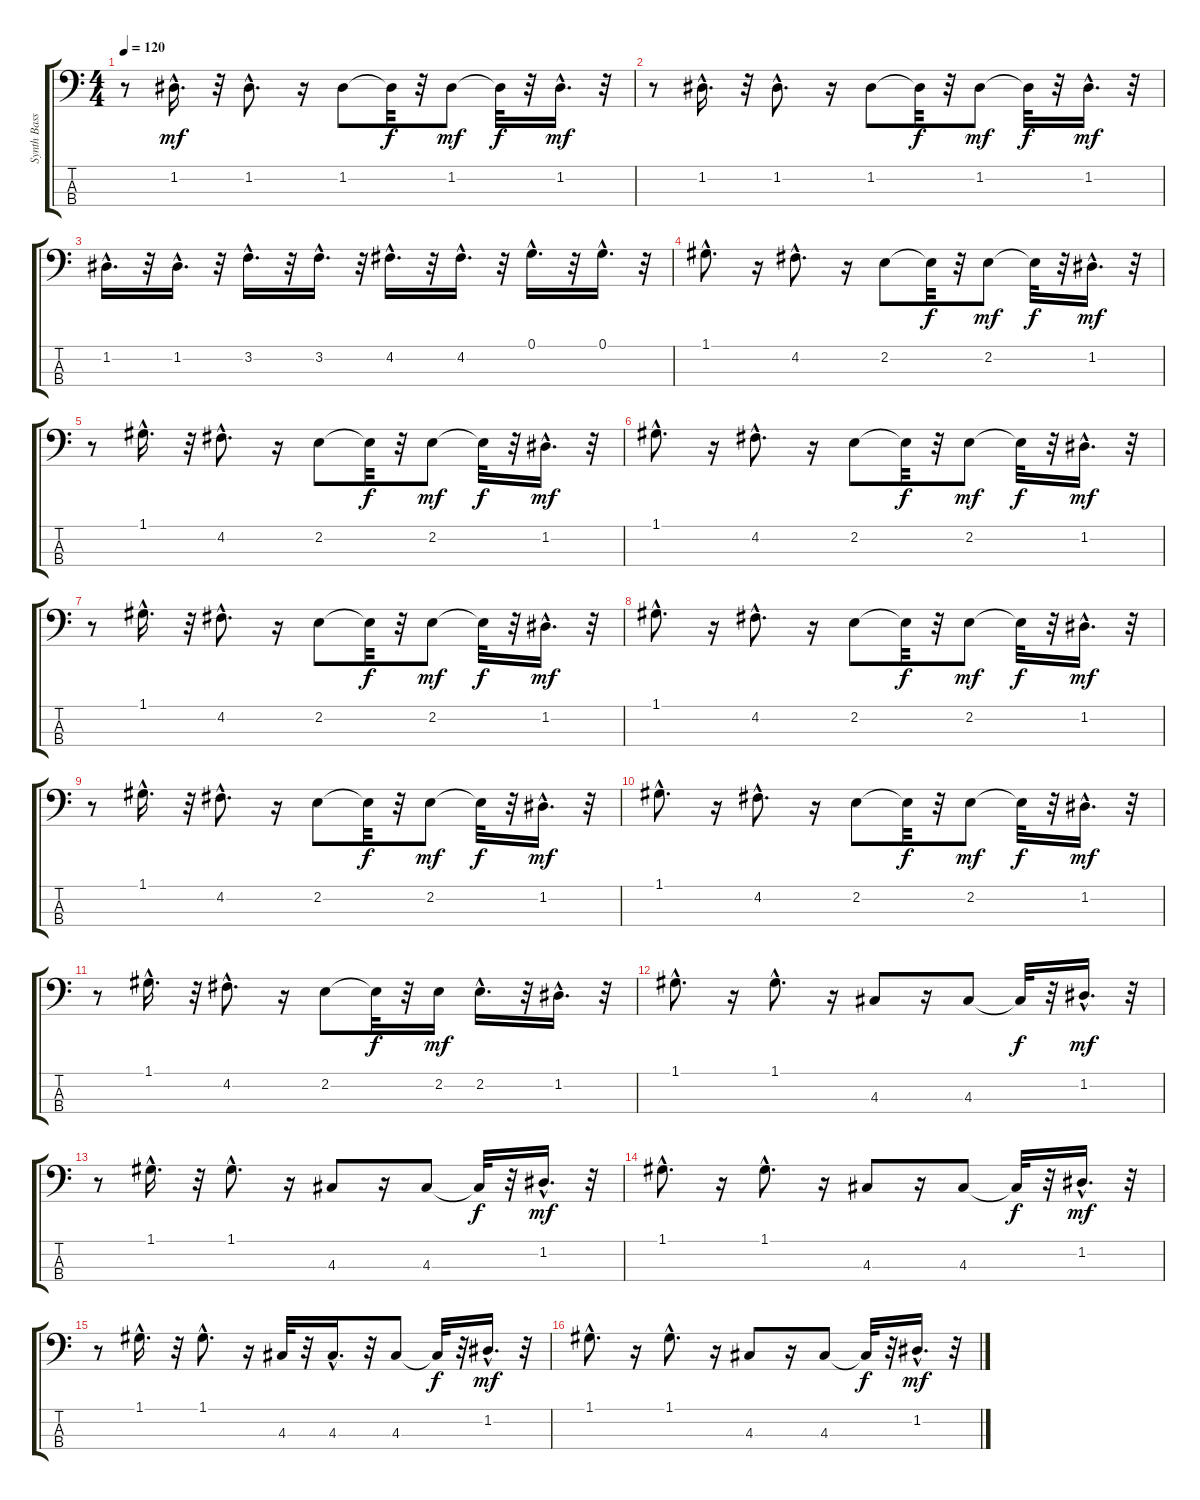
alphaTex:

\track ("Synth Bass 2" "Synth Bass") {instrument synthbass2}
\staff {score tabs}
\tuning (G2 D2 A1 E1) {hide}
\ts (4 4)
\tempo 120
\clef f4
\ks c
r.8{dy mf} 1.2{hac}.16{d} r.32 1.2{hac}.8{d} r.16 1.2.8 1.2{t}.32{dy f} r.32 1.2.8{dy mf} 1.2{t}.32{dy f} r.32 1.2{hac}.16{d dy mf} r.32 |
r.8 1.2{hac}.16{d} r.32 1.2{hac}.8{d} r.16 1.2.8 1.2{t}.32{dy f} r.32 1.2.8{dy mf} 1.2{t}.32{dy f} r.32 1.2{hac}.16{d dy mf} r.32 |
1.2{hac}.16{d} r.32 1.2{hac}.16{d} r.32 3.2{hac}.16{d} r.32 3.2{hac}.16{d} r.32 4.2{hac}.16{d} r.32 4.2{hac}.16{d} r.32 0.1{hac}.16{d} r.32 0.1{hac}.16{d} r.32 |
1.1{hac}.8{d} r.16 4.2{hac}.8{d} r.16 2.2.8 2.2{t}.32{dy f} r.32 2.2.8{dy mf} 2.2{t}.32{dy f} r.32 1.2{hac}.16{d dy mf} r.32 |
r.8 1.1{hac}.16{d} r.32 4.2{hac}.8{d} r.16 2.2.8 2.2{t}.32{dy f} r.32 2.2.8{dy mf} 2.2{t}.32{dy f} r.32 1.2{hac}.16{d dy mf} r.32 |
1.1{hac}.8{d} r.16 4.2{hac}.8{d} r.16 2.2.8 2.2{t}.32{dy f} r.32 2.2.8{dy mf} 2.2{t}.32{dy f} r.32 1.2{hac}.16{d dy mf} r.32 |
r.8 1.1{hac}.16{d} r.32 4.2{hac}.8{d} r.16 2.2.8 2.2{t}.32{dy f} r.32 2.2.8{dy mf} 2.2{t}.32{dy f} r.32 1.2{hac}.16{d dy mf} r.32 |
1.1{hac}.8{d} r.16 4.2{hac}.8{d} r.16 2.2.8 2.2{t}.32{dy f} r.32 2.2.8{dy mf} 2.2{t}.32{dy f} r.32 1.2{hac}.16{d dy mf} r.32 |
r.8 1.1{hac}.16{d} r.32 4.2{hac}.8{d} r.16 2.2.8 2.2{t}.32{dy f} r.32 2.2.8{dy mf} 2.2{t}.32{dy f} r.32 1.2{hac}.16{d dy mf} r.32 |
1.1{hac}.8{d} r.16 4.2{hac}.8{d} r.16 2.2.8 2.2{t}.32{dy f} r.32 2.2.8{dy mf} 2.2{t}.32{dy f} r.32 1.2{hac}.16{d dy mf} r.32 |
r.8 1.1{hac}.16{d} r.32 4.2{hac}.8{d} r.16 2.2.8 2.2{t}.32{dy f} r.32 2.2.16{dy mf} 2.2{hac}.16{d} r.32 1.2{hac}.16{d} r.32 |
1.1{hac}.8{d} r.16 1.1{hac}.8{d} r.16 4.3.8 r.16 4.3.8 4.3{t}.32{dy f} r.32 1.2{hac}.16{d dy mf} r.32 |
r.8 1.1{hac}.16{d} r.32 1.1{hac}.8{d} r.16 4.3.8 r.16 4.3.8 4.3{t}.32{dy f} r.32 1.2{hac}.16{d dy mf} r.32 |
1.1{hac}.8{d} r.16 1.1{hac}.8{d} r.16 4.3.8 r.16 4.3.8 4.3{t}.32{dy f} r.32 1.2{hac}.16{d dy mf} r.32 |
r.8 1.1{hac}.16{d} r.32 1.1{hac}.8{d} r.16 4.3.32 r.32 4.3{hac}.16{d} r.32 4.3.8 4.3{t}.32{dy f} r.32 1.2{hac}.16{d dy mf} r.32 |
1.1{hac}.8{d} r.16 1.1{hac}.8{d} r.16 4.3.8 r.16 4.3.8 4.3{t}.32{dy f} r.32 1.2{hac}.16{d dy mf} r.32
